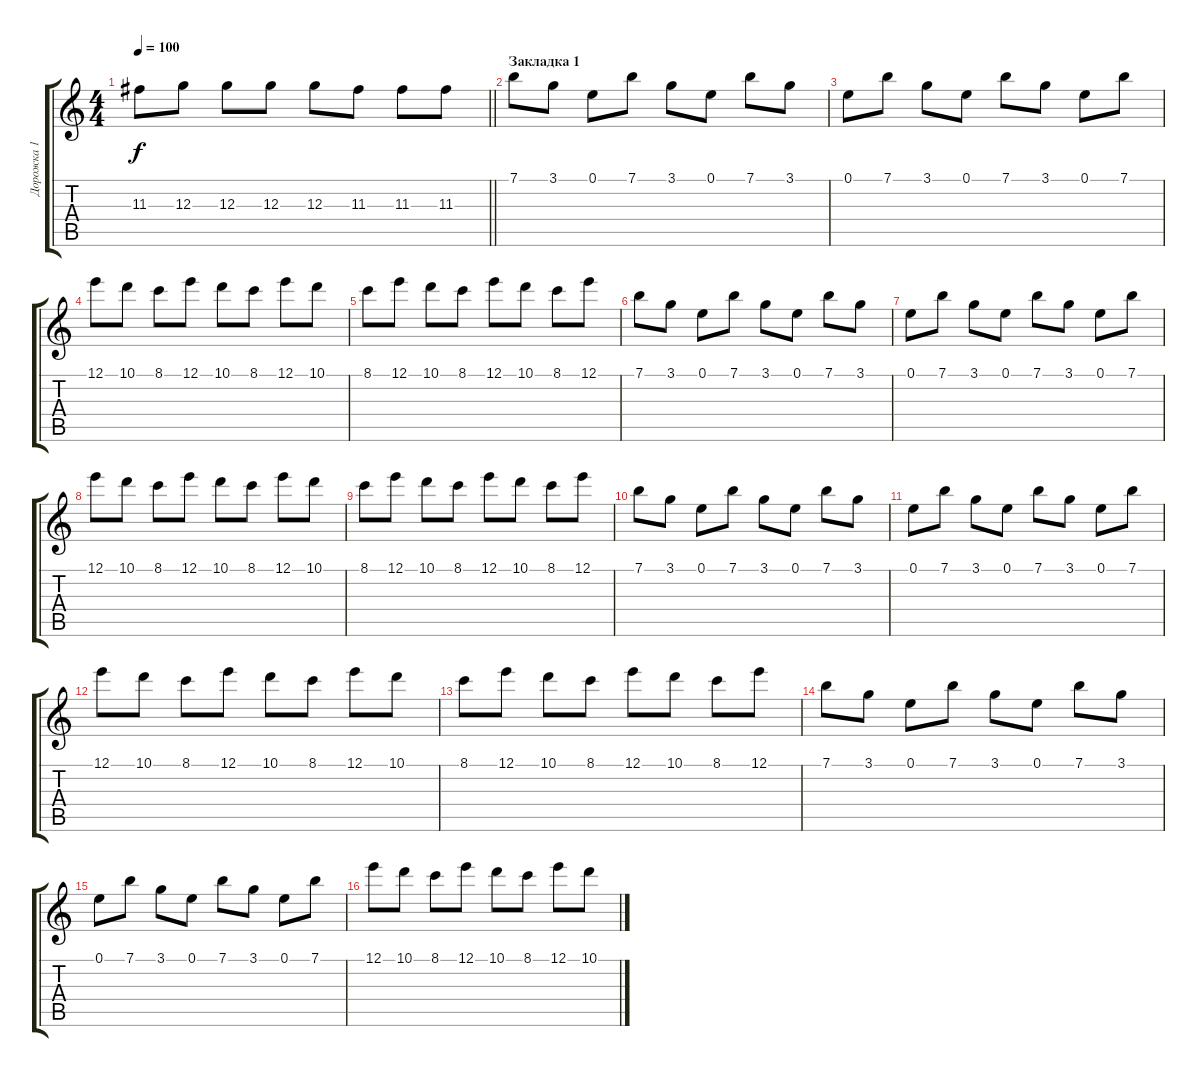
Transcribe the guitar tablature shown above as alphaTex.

\track ("Дорожка 1" "Дорожка 1") {instrument distortionguitar}
\staff {score tabs}
\tuning (E4 B3 G3 D3 A2 E2) {hide}
\ts (4 4)
\tempo 100
\clef g2
\barLineRight lightlight
\ks c
11.3.8{dy f} 12.3.8 12.3.8 12.3.8 12.3.8 11.3.8 11.3.8 11.3.8 |
\section ("" "Закладка 1")
7.1.8 3.1.8 0.1.8 7.1.8 3.1.8 0.1.8 7.1.8 3.1.8 |
0.1.8 7.1.8 3.1.8 0.1.8 7.1.8 3.1.8 0.1.8 7.1.8 |
12.1.8 10.1.8 8.1.8 12.1.8 10.1.8 8.1.8 12.1.8 10.1.8 |
8.1.8 12.1.8 10.1.8 8.1.8 12.1.8 10.1.8 8.1.8 12.1.8 |
7.1.8 3.1.8 0.1.8 7.1.8 3.1.8 0.1.8 7.1.8 3.1.8 |
0.1.8 7.1.8 3.1.8 0.1.8 7.1.8 3.1.8 0.1.8 7.1.8 |
12.1.8 10.1.8 8.1.8 12.1.8 10.1.8 8.1.8 12.1.8 10.1.8 |
8.1.8 12.1.8 10.1.8 8.1.8 12.1.8 10.1.8 8.1.8 12.1.8 |
7.1.8 3.1.8 0.1.8 7.1.8 3.1.8 0.1.8 7.1.8 3.1.8 |
0.1.8 7.1.8 3.1.8 0.1.8 7.1.8 3.1.8 0.1.8 7.1.8 |
12.1.8 10.1.8 8.1.8 12.1.8 10.1.8 8.1.8 12.1.8 10.1.8 |
8.1.8 12.1.8 10.1.8 8.1.8 12.1.8 10.1.8 8.1.8 12.1.8 |
7.1.8 3.1.8 0.1.8 7.1.8 3.1.8 0.1.8 7.1.8 3.1.8 |
0.1.8 7.1.8 3.1.8 0.1.8 7.1.8 3.1.8 0.1.8 7.1.8 |
12.1.8 10.1.8 8.1.8 12.1.8 10.1.8 8.1.8 12.1.8 10.1.8
